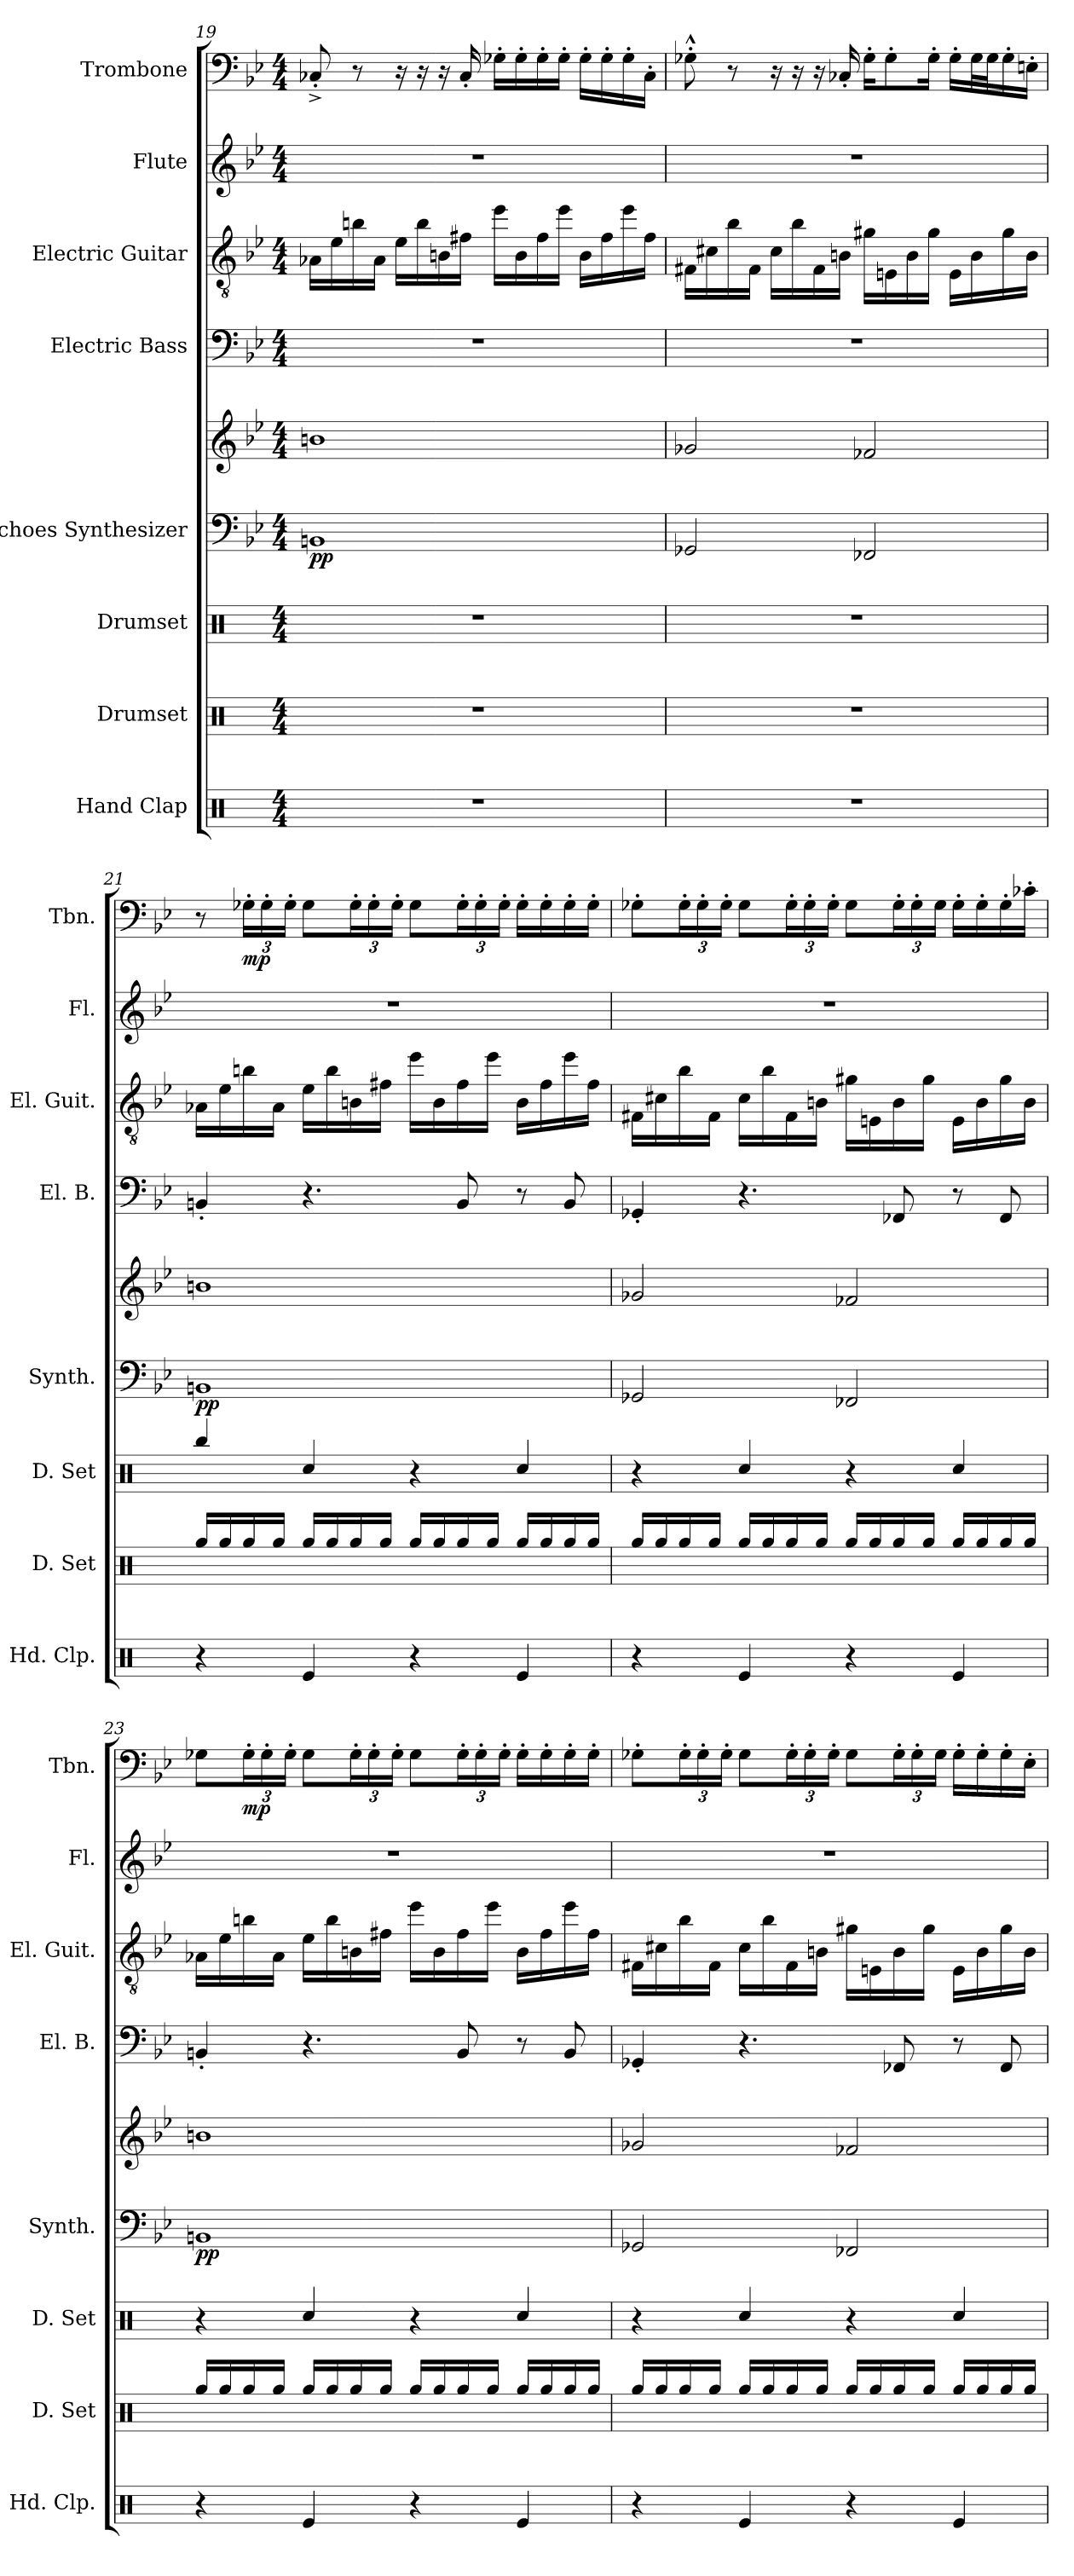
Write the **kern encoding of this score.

**kern	**kern	**kern	**kern	**kern	**dynam	**kern	**kern	**kern	**kern	**dynam
*part8	*part7	*part6	*part5	*part5	*part5	*part4	*part3	*part2	*part1	*part1
*staff9	*staff8	*staff7	*staff6	*staff5	*staff5/6	*staff4	*staff3	*staff2	*staff1	*staff1
*I"Hand Clap	*I"Drumset	*I"Drumset	*I"Echoes Synthesizer	*	*	*I"Electric Bass	*I"Electric Guitar	*I"Flute	*I"Trombone	*
*I'Hd. Clp.	*I'D. Set	*I'D. Set	*I'Synth.	*	*	*I'El. B.	*I'El. Guit.	*I'Fl.	*I'Tbn.	*
!!LO:PB:g=z
*clefX	*clefX	*clefX	*clefF4	*clefG2	*	*clefF4	*clefGv2	*clefG2	*clefF4	*
*	*	*	*	*	*	*ITrd7c12	*	*	*	*
*k[]	*k[]	*k[]	*k[b-e-]	*k[b-e-]	*	*k[b-e-]	*k[b-e-]	*k[b-e-]	*k[b-e-]	*
*M4/4	*M4/4	*M4/4	*M4/4	*M4/4	*	*M4/4	*M4/4	*M4/4	*M4/4	*
=19	=19	=19	=19	=19	=19	=19	=19	=19	=19	=19
!	!	!	!	!	!LO:DY:b=2	!	!	!	!	!
!	!	!	!	!	!LO:DY:n=1:b	!	!	!	!	!
1r	1r	1r	1BBn	1bn	p p	1r	16A-X\LL	1r	8C-X'^/	.
.	.	.	.	.	.	.	16e-\	.	.	.
.	.	.	.	.	.	.	16bn\	.	8r	.
.	.	.	.	.	.	.	16A-\JJ	.	.	.
.	.	.	.	.	.	.	16e-\LL	.	16r	.
.	.	.	.	.	.	.	16b\	.	16r	.
.	.	.	.	.	.	.	16Bn\	.	16r	.
.	.	.	.	.	.	.	16f#X\JJ	.	16C-'/	.
.	.	.	.	.	.	.	16ee-\LL	.	16G-X'\LL	.
.	.	.	.	.	.	.	16B\	.	16G-'\	.
.	.	.	.	.	.	.	16f#\	.	16G-'\	.
.	.	.	.	.	.	.	16ee-\JJ	.	16G-'\JJ	.
.	.	.	.	.	.	.	16B\LL	.	16G-'\LL	.
.	.	.	.	.	.	.	16f#\	.	16G-'\	.
.	.	.	.	.	.	.	16ee-\	.	16G-'\	.
.	.	.	.	.	.	.	16f#\JJ	.	16C-'\JJ	.
=20	=20	=20	=20	=20	=20	=20	=20	=20	=20	=20
1r	1r	1r	2GG-X/	2g-X/	.	1r	16F#X\LL	1r	8G-X'^^\	.
.	.	.	.	.	.	.	16c#X\	.	.	.
.	.	.	.	.	.	.	16b-\	.	8r	.
.	.	.	.	.	.	.	16F#\JJ	.	.	.
.	.	.	.	.	.	.	16c#\LL	.	16r	.
.	.	.	.	.	.	.	16b-\	.	16r	.
.	.	.	.	.	.	.	16F#\	.	16r	.
.	.	.	.	.	.	.	16Bn\JJ	.	16C-X'/	.
.	.	.	2FF-X/	2f-X/	.	.	16g#X\LL	.	16G-'\KL	.
.	.	.	.	.	.	.	16En\	.	8G-'\	.
.	.	.	.	.	.	.	16B\	.	.	.
.	.	.	.	.	.	.	16g#\JJ	.	16G-'\Jk	.
.	.	.	.	.	.	.	16E\LL	.	16G-'\LL	.
.	.	.	.	.	.	.	16B\	.	32G-\L	.
.	.	.	.	.	.	.	.	.	32G-\J	.
.	.	.	.	.	.	.	16g#\	.	16G-'\	.
.	.	.	.	.	.	.	16B\JJ	.	16En'\JJ	.
!!LO:PB:g=z
=21	=21	=21	=21	=21	=21	=21	=21	=21	=21	=21
!	!	!	!	!	!LO:DY:b=2	!	!	!	!	!
!	!	!	!	!	!LO:DY:n=1:b	!	!	!	!	!
4r	16Rgg/LL	4Rbb/	1BBn	1bn	p p	4BBBn'/	16A-X\LL	1r	8r	.
.	16Rgg/	.	.	.	.	.	16e-\	.	.	.
*	*	*	*	*	*	*	*	*	*Xbrackettup	*
!	!	!	!	!	!	!	!	!	!	!LO:DY:b
.	16Rgg/	.	.	.	.	.	16bn\	.	24G-X'\LL	mp
.	.	.	.	.	.	.	.	.	24G-'\	.
.	16Rgg/JJ	.	.	.	.	.	16A-\JJ	.	.	.
.	.	.	.	.	.	.	.	.	24G-'\JJ	.
4Re/	16Rgg/LL	4Rcc/	.	.	.	4.r	16e-\LL	.	8G-\L	.
.	16Rgg/	.	.	.	.	.	16b\	.	.	.
.	16Rgg/	.	.	.	.	.	16Bn\	.	24G-'\L	.
.	.	.	.	.	.	.	.	.	24G-'\	.
.	16Rgg/JJ	.	.	.	.	.	16f#X\JJ	.	.	.
.	.	.	.	.	.	.	.	.	24G-'\JJ	.
4r	16Rgg/LL	4r	.	.	.	.	16ee-\LL	.	8G-\L	.
.	16Rgg/	.	.	.	.	.	16B\	.	.	.
.	16Rgg/	.	.	.	.	8BBB/	16f#\	.	24G-'\L	.
.	.	.	.	.	.	.	.	.	24G-'\	.
.	16Rgg/JJ	.	.	.	.	.	16ee-\JJ	.	.	.
.	.	.	.	.	.	.	.	.	24G-'\JJ	.
4Re/	16Rgg/LL	4Rcc/	.	.	.	8r	16B\LL	.	16G-'\LL	.
.	16Rgg/	.	.	.	.	.	16f#\	.	16G-'\	.
.	16Rgg/	.	.	.	.	8BBB/	16ee-\	.	16G-'\	.
.	16Rgg/JJ	.	.	.	.	.	16f#\JJ	.	16G-'\JJ	.
!!LO:PB:g=z
=22	=22	=22	=22	=22	=22	=22	=22	=22	=22	=22
4r	16Rgg/LL	4r	2GG-X/	2g-X/	.	4GGG-X'/	16F#X\LL	1r	8G-X'\L	.
.	16Rgg/	.	.	.	.	.	16c#X\	.	.	.
.	16Rgg/	.	.	.	.	.	16b-\	.	24G-'\L	.
.	.	.	.	.	.	.	.	.	24G-'\	.
.	16Rgg/JJ	.	.	.	.	.	16F#\JJ	.	.	.
.	.	.	.	.	.	.	.	.	24G-'\JJ	.
4Re/	16Rgg/LL	4Rcc/	.	.	.	4.r	16c#\LL	.	8G-\L	.
.	16Rgg/	.	.	.	.	.	16b-\	.	.	.
.	16Rgg/	.	.	.	.	.	16F#\	.	24G-'\L	.
.	.	.	.	.	.	.	.	.	24G-'\	.
.	16Rgg/JJ	.	.	.	.	.	16Bn\JJ	.	.	.
.	.	.	.	.	.	.	.	.	24G-'\JJ	.
4r	16Rgg/LL	4r	2FF-X/	2f-X/	.	.	16g#X\LL	.	8G-\L	.
.	16Rgg/	.	.	.	.	.	16En\	.	.	.
.	16Rgg/	.	.	.	.	8FFF-X/	16B\	.	24G-'\L	.
.	.	.	.	.	.	.	.	.	24G-'\	.
.	16Rgg/JJ	.	.	.	.	.	16g#\JJ	.	.	.
.	.	.	.	.	.	.	.	.	24G-\JJ	.
4Re/	16Rgg/LL	4Rcc/	.	.	.	8r	16E\LL	.	16G-'\LL	.
.	16Rgg/	.	.	.	.	.	16B\	.	16G-'\	.
.	16Rgg/	.	.	.	.	8FFF-/	16g#\	.	16G-'\	.
.	16Rgg/JJ	.	.	.	.	.	16B\JJ	.	16c-X'\JJ	.
!!LO:PB:g=z
=23	=23	=23	=23	=23	=23	=23	=23	=23	=23	=23
!	!	!	!	!	!LO:DY:b=2	!	!	!	!	!
!	!	!	!	!	!LO:DY:n=1:b	!	!	!	!	!
4r	16Rgg/LL	4r	1BBn	1bn	p p	4BBBn'/	16A-X\LL	1r	8G-X\L	.
.	16Rgg/	.	.	.	.	.	16e-\	.	.	.
!	!	!	!	!	!	!	!	!	!	!LO:DY:b
.	16Rgg/	.	.	.	.	.	16bn\	.	24G-'\L	mp
.	.	.	.	.	.	.	.	.	24G-'\	.
.	16Rgg/JJ	.	.	.	.	.	16A-\JJ	.	.	.
.	.	.	.	.	.	.	.	.	24G-'\JJ	.
4Re/	16Rgg/LL	4Rcc/	.	.	.	4.r	16e-\LL	.	8G-\L	.
.	16Rgg/	.	.	.	.	.	16b\	.	.	.
.	16Rgg/	.	.	.	.	.	16Bn\	.	24G-'\L	.
.	.	.	.	.	.	.	.	.	24G-'\	.
.	16Rgg/JJ	.	.	.	.	.	16f#X\JJ	.	.	.
.	.	.	.	.	.	.	.	.	24G-'\JJ	.
4r	16Rgg/LL	4r	.	.	.	.	16ee-\LL	.	8G-\L	.
.	16Rgg/	.	.	.	.	.	16B\	.	.	.
.	16Rgg/	.	.	.	.	8BBB/	16f#\	.	24G-'\L	.
.	.	.	.	.	.	.	.	.	24G-'\	.
.	16Rgg/JJ	.	.	.	.	.	16ee-\JJ	.	.	.
.	.	.	.	.	.	.	.	.	24G-'\JJ	.
4Re/	16Rgg/LL	4Rcc/	.	.	.	8r	16B\LL	.	16G-'\LL	.
.	16Rgg/	.	.	.	.	.	16f#\	.	16G-'\	.
.	16Rgg/	.	.	.	.	8BBB/	16ee-\	.	16G-'\	.
.	16Rgg/JJ	.	.	.	.	.	16f#\JJ	.	16G-'\JJ	.
!!LO:PB:g=z
=24	=24	=24	=24	=24	=24	=24	=24	=24	=24	=24
4r	16Rgg/LL	4r	2GG-X/	2g-X/	.	4GGG-X'/	16F#X\LL	1r	8G-X'\L	.
.	16Rgg/	.	.	.	.	.	16c#X\	.	.	.
.	16Rgg/	.	.	.	.	.	16b-\	.	24G-'\L	.
.	.	.	.	.	.	.	.	.	24G-'\	.
.	16Rgg/JJ	.	.	.	.	.	16F#\JJ	.	.	.
.	.	.	.	.	.	.	.	.	24G-'\JJ	.
4Re/	16Rgg/LL	4Rcc/	.	.	.	4.r	16c#\LL	.	8G-\L	.
.	16Rgg/	.	.	.	.	.	16b-\	.	.	.
.	16Rgg/	.	.	.	.	.	16F#\	.	24G-'\L	.
.	.	.	.	.	.	.	.	.	24G-'\	.
.	16Rgg/JJ	.	.	.	.	.	16Bn\JJ	.	.	.
.	.	.	.	.	.	.	.	.	24G-'\JJ	.
4r	16Rgg/LL	4r	2FF-X/	2f-X/	.	.	16g#X\LL	.	8G-\L	.
.	16Rgg/	.	.	.	.	.	16En\	.	.	.
.	16Rgg/	.	.	.	.	8FFF-X/	16B\	.	24G-'\L	.
.	.	.	.	.	.	.	.	.	24G-'\	.
.	16Rgg/JJ	.	.	.	.	.	16g#\JJ	.	.	.
.	.	.	.	.	.	.	.	.	24G-\JJ	.
4Re/	16Rgg/LL	4Rcc/	.	.	.	8r	16E\LL	.	16G-'\LL	.
.	16Rgg/	.	.	.	.	.	16B\	.	16G-'\	.
.	16Rgg/	.	.	.	.	8FFF-/	16g#\	.	16G-'\	.
.	16Rgg/JJ	.	.	.	.	.	16B\JJ	.	16E-'\JJ	.
=	=	=	=	=	=	=	=	=	=	=
*-	*-	*-	*-	*-	*-	*-	*-	*-	*-	*-
